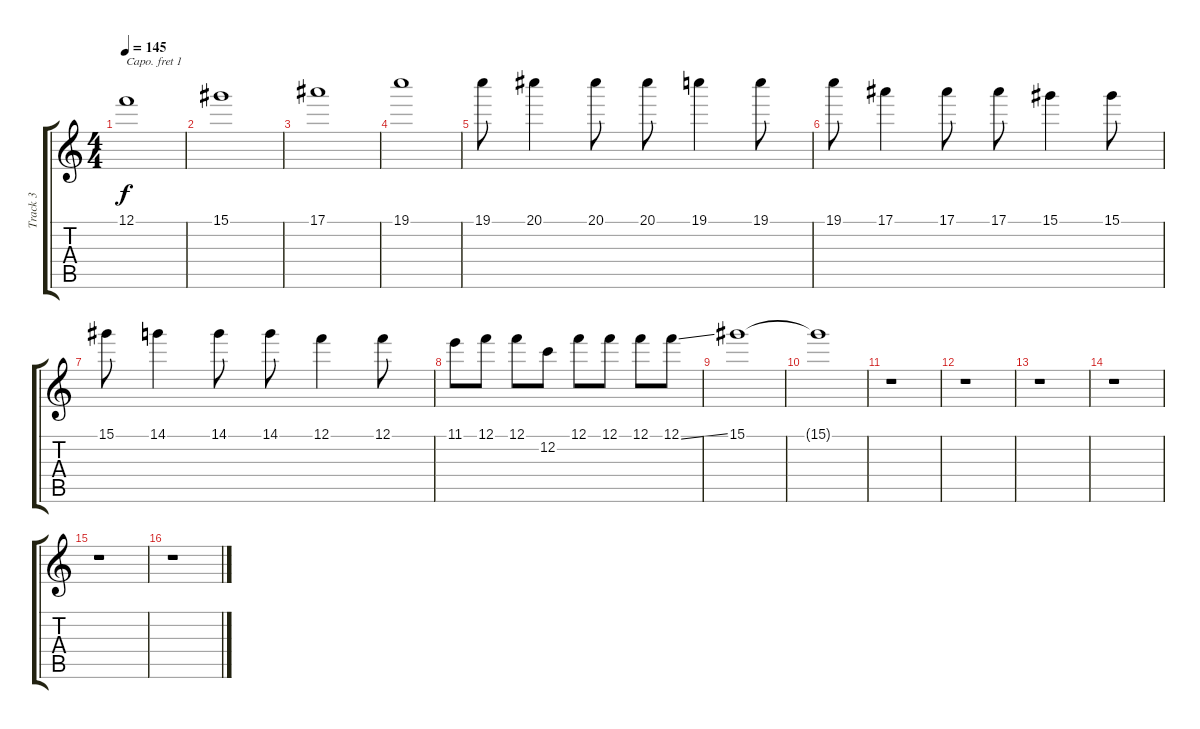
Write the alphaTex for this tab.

\track ("Track 3" "Track 3") {instrument overdrivenguitar}
\staff {score tabs}
\capo 1
\tuning (E4 B3 G3 D3 A2 E2) {hide}
\ts (4 4)
\tempo 145
\clef g2
\ks c
12.1.1{dy f} |
15.1.1 |
17.1.1 |
19.1.1 |
19.1.8 20.1.4 20.1.8 20.1.8 19.1.4 19.1.8 |
19.1.8 17.1.4 17.1.8 17.1.8 15.1.4 15.1.8 |
15.1.8 14.1.4 14.1.8 14.1.8 12.1.4 12.1.8 |
11.1.8 12.1.8 12.1.8 12.2.8 12.1.8 12.1.8 12.1.8 12.1{ss}.8 |
15.1.1 |
15.1{t}.1 |
r.1 |
r.1 |
r.1 |
r.1 |
r.1 |
r.1
